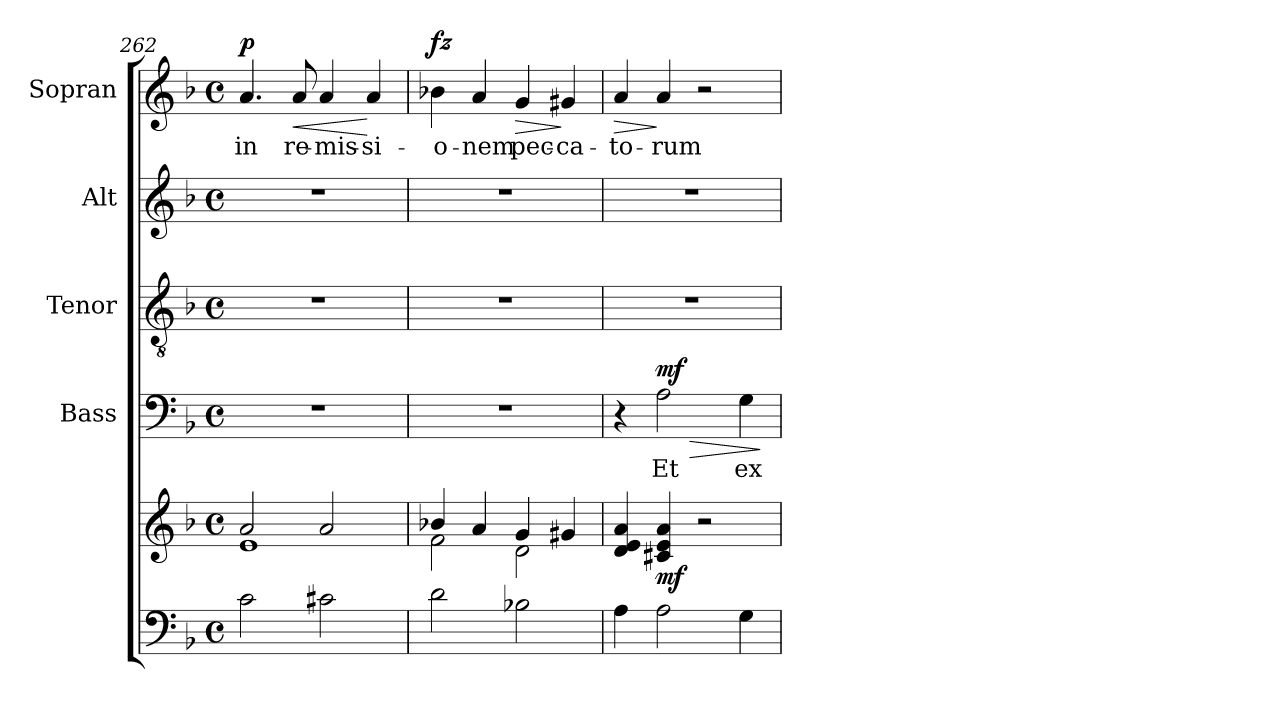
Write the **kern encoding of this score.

**kern	**kern	**dynam	**kern	**text	**dynam	**kern	**kern	**kern	**text	**dynam
*part5	*part5	*part5	*part4	*part4	*part4	*part3	*part2	*part1	*part1	*part1
*staff6	*staff5	*staff5/6	*staff4	*staff4	*staff4	*staff3	*staff2	*staff1	*staff1	*staff1
*	*	*	*I"Bass	*	*	*I"Tenor	*I"Alt	*I"Sopran	*	*
*	*	*	*I'B.	*	*	*I'T.	*I'A.	*I'S.	*	*
!!LO:PB:g=z
*clefF4	*clefG2	*	*clefF4	*	*	*clefGv2	*clefG2	*clefG2	*	*
*k[b-]	*k[b-]	*	*k[b-]	*	*	*k[b-]	*k[b-]	*k[b-]	*	*
*F:	*F:	*	*F:	*	*	*F:	*F:	*F:	*	*
*M4/4	*M4/4	*	*M4/4	*	*	*M4/4	*M4/4	*M4/4	*	*
*met(c)	*met(c)	*	*met(c)	*	*	*met(c)	*met(c)	*met(c)	*	*
=262	=262	=262	=262	=262	=262	=262	=262	=262	=262	=262
*	*^	*	*	*	*	*	*	*	*	*
!	!	!	!	!	!	!	!	!	!	!LO:LY:b	!LO:DY:a
2c\	2a/	1e	.	1r	.	.	1r	1r	4.a/	in	p
!	!	!	!	!	!	!	!	!	!	!LO:LY:b	!LO:HP:b
.	.	.	.	.	.	.	.	.	8a/	re-	<
!	!	!	!	!	!	!	!	!	!	!LO:LY:b	!
2c#X\	2a/	.	.	.	.	.	.	.	4a/	-mis-	.
!	!	!	!	!	!	!	!	!	!	!LO:LY:b	!
.	.	.	.	.	.	.	.	.	4a/	-si-	[
=263	=263	=263	=263	=263	=263	=263	=263	=263	=263	=263	=263
!	!	!	!	!	!	!	!	!	!	!LO:LY:b	!LO:DY:a
2d\	4b-X/	2f\	.	1r	.	.	1r	1r	4b-X\	-o-	fz
!	!	!	!	!	!	!	!	!	!	!LO:LY:b	!
.	4a/	.	.	.	.	.	.	.	4a/	-nem	.
!	!	!	!	!	!	!	!	!	!	!LO:LY:b	!LO:HP:b
2B-X\	4g/	2d\	.	.	.	.	.	.	4g/	pec-	>
!	!	!	!	!	!	!	!	!	!	!LO:LY:b	!
.	4g#X/	.	.	.	.	.	.	.	4g#X/	-ca-	]
*	*v	*v	*	*	*	*	*	*	*	*	*
=264	=264	=264	=264	=264	=264	=264	=264	=264	=264	=264
!	!	!	!	!	!	!	!	!	!LO:LY:b	!LO:HP:b
4A\	4d/ 4e/ 4a/	.	4r	.	.	1r	1r	4a/	-to-	>
!	!	!LO:DY:b	!	!LO:LY:b	!LO:HP:b	!	!	!	!LO:LY:b	!
!	!	!	!	!	!LO:DY:n=1:a	!	!	!	!	!
2A\	4c#X/ 4e/ 4a/	mf	2A\	Et	> mf	.	.	4a/	-rum	]
.	2r	.	.	.	.	.	.	2r	.	.
!	!	!	!	!LO:LY:b	!	!	!	!	!	!
4G\	.	.	4G\	ex-	.	.	.	.	.	.
.	.	.	.	.	]	.	.	.	.	.
=	=	=	=	=	=	=	=	=	=	=
*-	*-	*-	*-	*-	*-	*-	*-	*-	*-	*-
